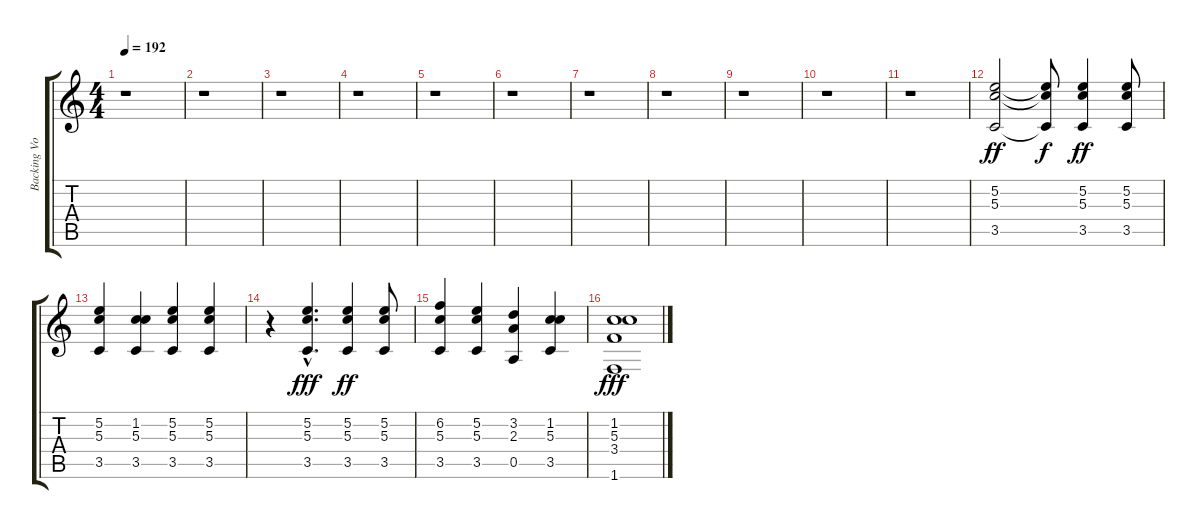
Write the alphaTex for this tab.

\track ("Backing Vocals" "Backing Vo") {instrument lead1square}
\staff {score tabs}
\tuning (E5 B4 G4 D4 A3 E3) {hide}
\ts (4 4)
\tempo 192
\clef g2
\ks c
r.1{dy fff} |
r.1 |
r.1 |
r.1 |
r.1 |
r.1 |
r.1 |
r.1 |
r.1 |
r.1 |
r.1 |
(5.2 5.3 3.5).2{dy ff} (5.2{t} 5.3{t} 3.5{t}).8{dy f} (5.2 5.3 3.5).4{dy ff} (5.2 5.3 3.5).8 |
(5.2 5.3 3.5).4 (1.2 5.3 3.5).4 (5.2 5.3 3.5).4 (5.2 5.3 3.5).4 |
r.4 (5.2{hac} 5.3{hac} 3.5{hac}).4{d dy fff} (5.2 5.3 3.5).4{dy ff} (5.2 5.3 3.5).8 |
(6.2 5.3 3.5).4 (5.2 5.3 3.5).4 (3.2 2.3 0.5).4 (1.2 5.3 3.5).4 |
(1.2 5.3 3.4 1.6).1{dy fff}
